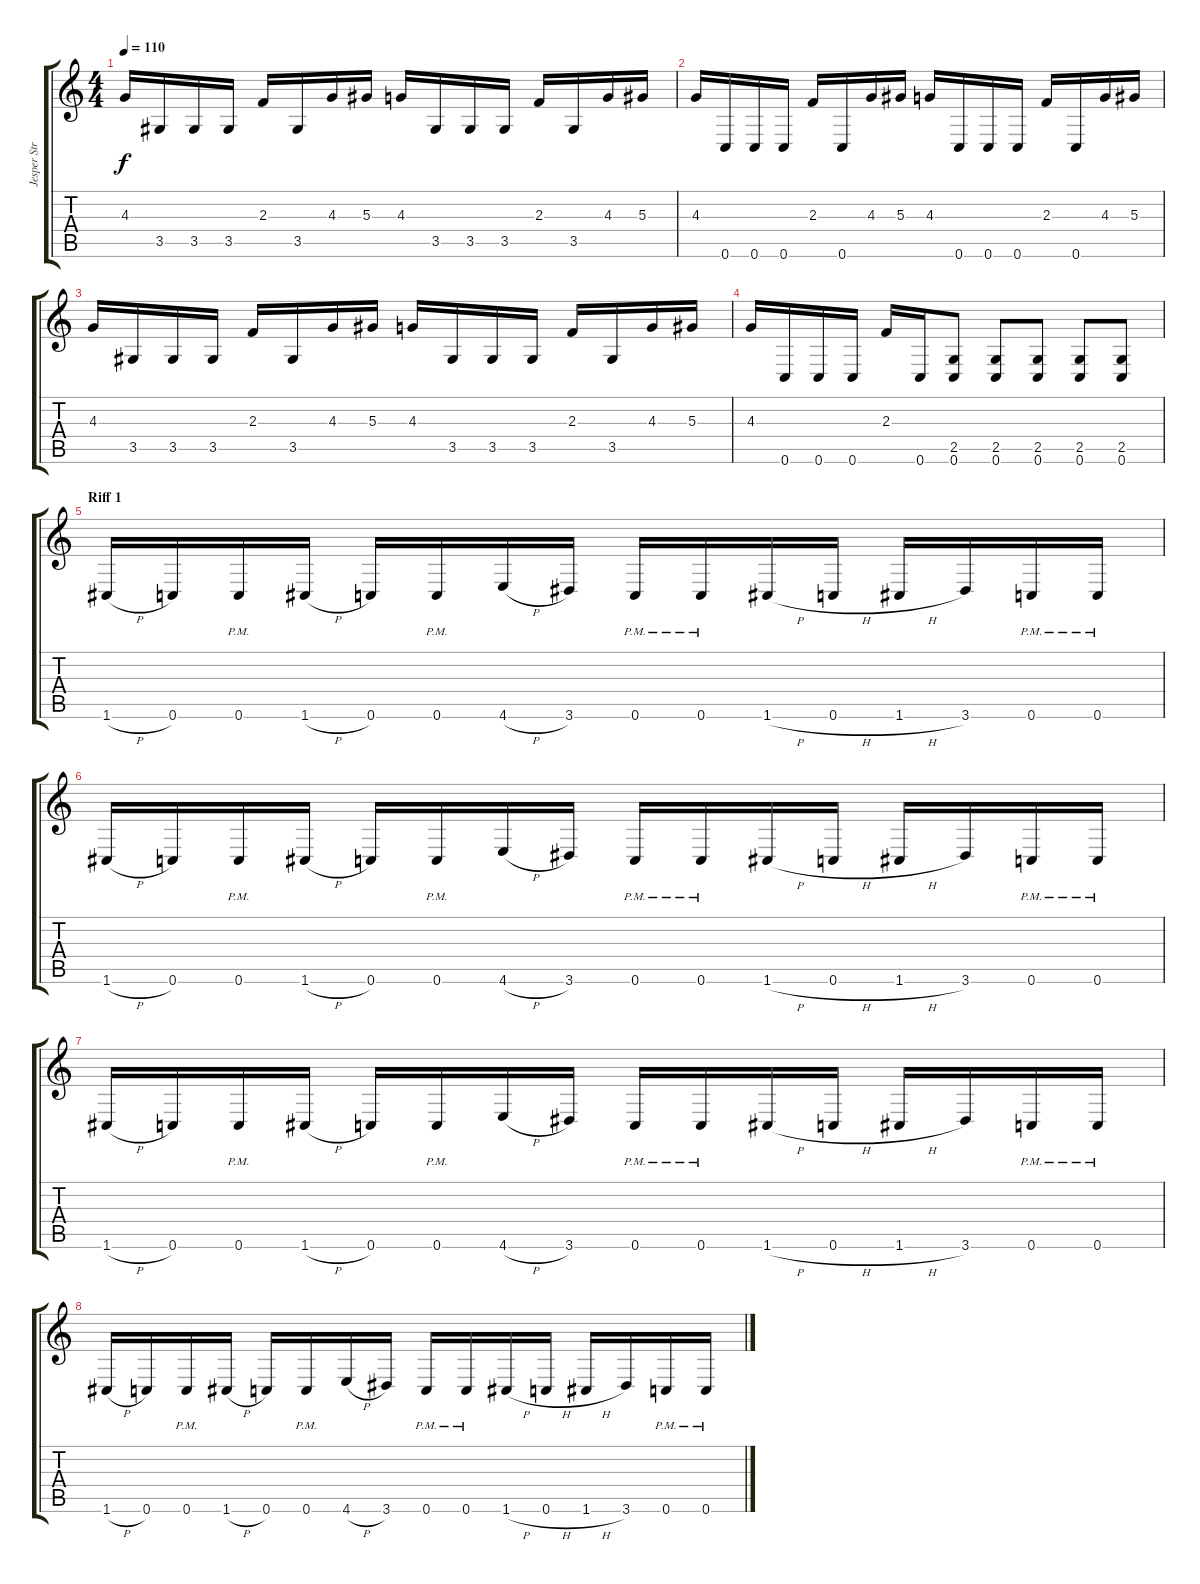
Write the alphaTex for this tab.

\track ("Jesper Strömblad" "Jesper Str") {instrument distortionguitar}
\staff {score tabs}
\tuning (C4 G3 Eb3 Bb2 F2 C2) {hide}
\ts (4 4)
\tempo 110
\clef g2
\ks c
4.3.16{dy f} 3.5.16 3.5.16 3.5.16 2.3.16 3.5.16 4.3.16 5.3.16 4.3.16 3.5.16 3.5.16 3.5.16 2.3.16 3.5.16 4.3.16 5.3.16 |
4.3.16 0.6.16 0.6.16 0.6.16 2.3.16 0.6.16 4.3.16 5.3.16 4.3.16 0.6.16 0.6.16 0.6.16 2.3.16 0.6.16 4.3.16 5.3.16 |
4.3.16 3.5.16 3.5.16 3.5.16 2.3.16 3.5.16 4.3.16 5.3.16 4.3.16 3.5.16 3.5.16 3.5.16 2.3.16 3.5.16 4.3.16 5.3.16 |
4.3.16 0.6.16 0.6.16 0.6.16 2.3.16 0.6.16 (2.5 0.6).8 (2.5 0.6).8 (2.5 0.6).8 (2.5 0.6).8 (2.5 0.6).8 |
\section ("" "Riff 1")
1.6{h}.16 0.6.16 0.6{pm}.16 1.6{h}.16 0.6.16 0.6{pm}.16 4.6{h}.16 3.6.16 0.6{pm}.16 0.6{pm}.16 1.6{h}.16 0.6{h}.16 1.6{h}.16 3.6.16 0.6{pm}.16 0.6{pm}.16 |
1.6{h}.16 0.6.16 0.6{pm}.16 1.6{h}.16 0.6.16 0.6{pm}.16 4.6{h}.16 3.6.16 0.6{pm}.16 0.6{pm}.16 1.6{h}.16 0.6{h}.16 1.6{h}.16 3.6.16 0.6{pm}.16 0.6{pm}.16 |
1.6{h}.16 0.6.16 0.6{pm}.16 1.6{h}.16 0.6.16 0.6{pm}.16 4.6{h}.16 3.6.16 0.6{pm}.16 0.6{pm}.16 1.6{h}.16 0.6{h}.16 1.6{h}.16 3.6.16 0.6{pm}.16 0.6{pm}.16 |
1.6{h}.16 0.6.16 0.6{pm}.16 1.6{h}.16 0.6.16 0.6{pm}.16 4.6{h}.16 3.6.16 0.6{pm}.16 0.6{pm}.16 1.6{h}.16 0.6{h}.16 1.6{h}.16 3.6.16 0.6{pm}.16 0.6{pm}.16
